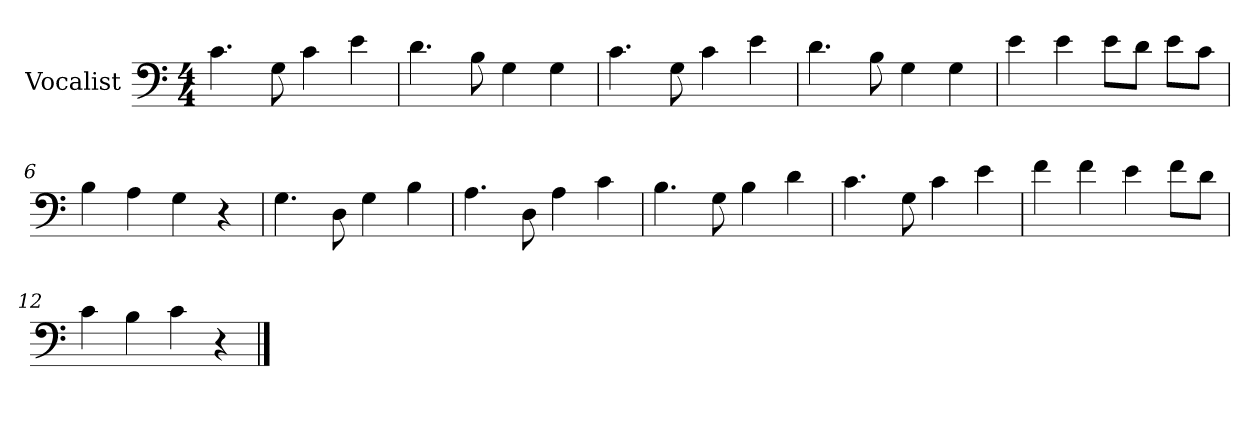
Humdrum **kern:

**kern
*part1
*staff1
*I"Vocalist
*k[]
*C:
*M4/4
=1
4.c
8G
4c
4e
=2
4.d
8B
4G
4G
=3
4.c
8G
4c
4e
=4
4.d
8B
4G
4G
=5
4e
4e
8eL
8dJ
8eL
8cJ
=6
4B
4A
4G
4r
=7
4.G
8D
4G
4B
=8
4.A
8D
4A
4c
=9
4.B
8G
4B
4d
=10
4.c
8G
4c
4e
=11
4f
4f
4e
8fL
8dJ
=12
4c
4B
4c
4r
==
*-
